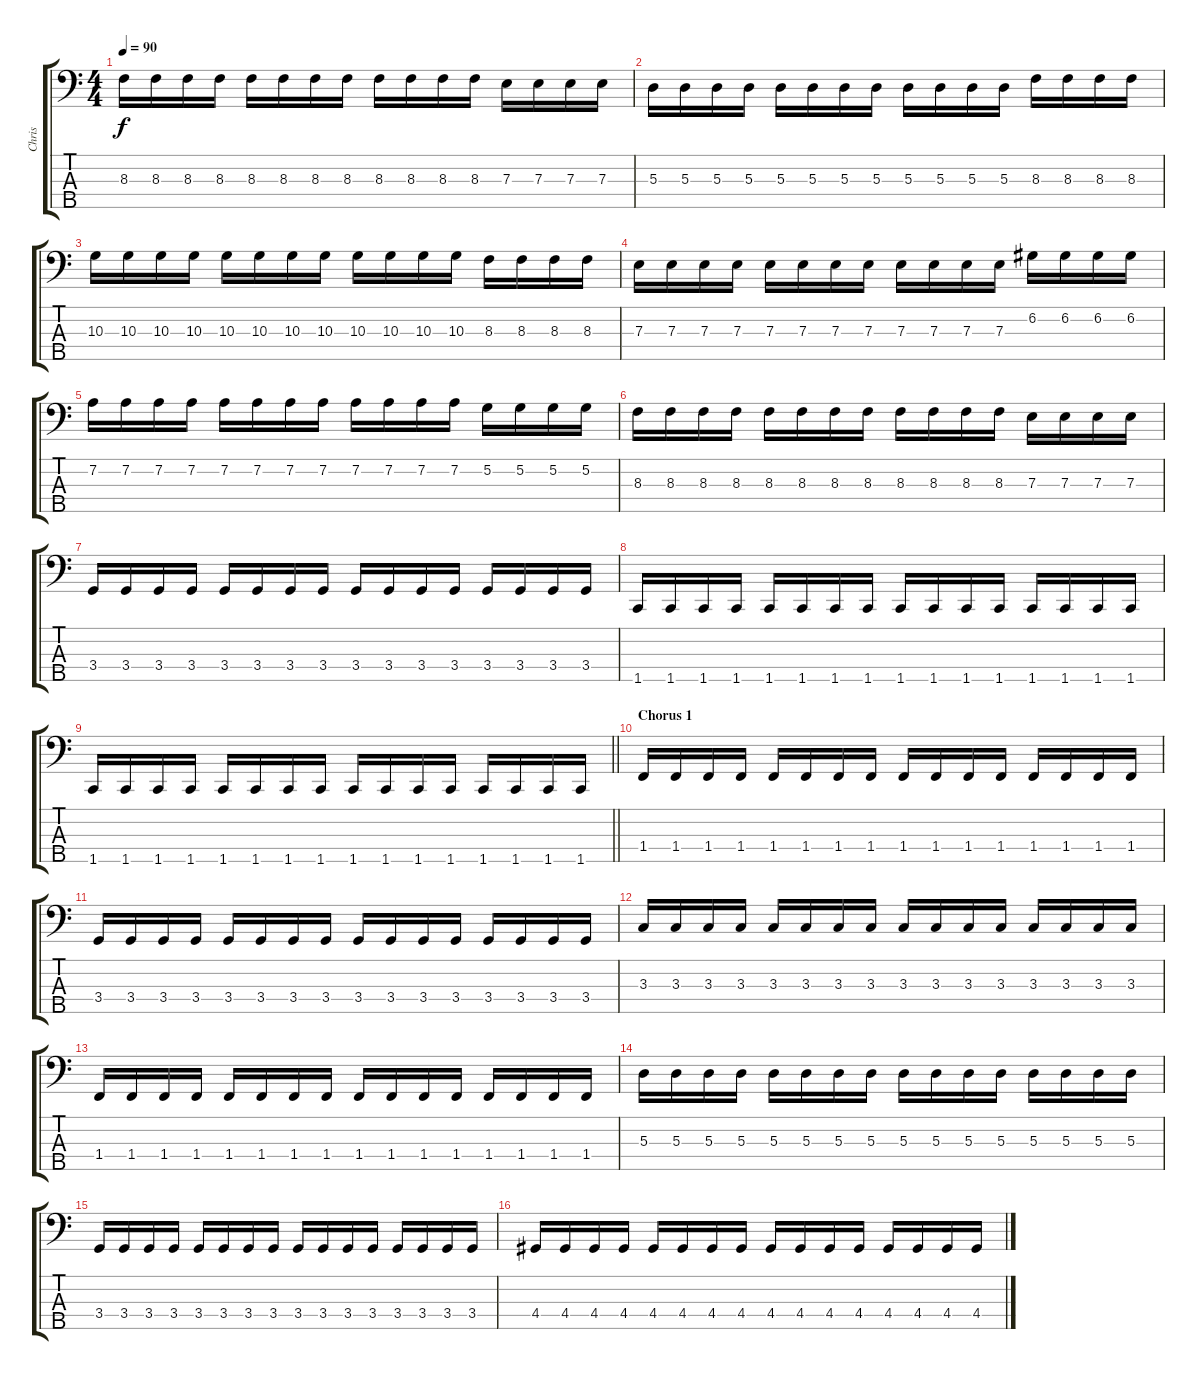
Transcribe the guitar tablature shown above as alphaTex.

\track ("Chris" "Chris") {instrument electricbassfinger}
\staff {score tabs}
\tuning (G2 D2 A1 E1 B0) {hide}
\ts (4 4)
\tempo 90
\clef f4
\ks c
8.3.16{dy f} 8.3.16 8.3.16 8.3.16 8.3.16 8.3.16 8.3.16 8.3.16 8.3.16 8.3.16 8.3.16 8.3.16 7.3.16 7.3.16 7.3.16 7.3.16 |
5.3.16 5.3.16 5.3.16 5.3.16 5.3.16 5.3.16 5.3.16 5.3.16 5.3.16 5.3.16 5.3.16 5.3.16 8.3.16 8.3.16 8.3.16 8.3.16 |
10.3.16 10.3.16 10.3.16 10.3.16 10.3.16 10.3.16 10.3.16 10.3.16 10.3.16 10.3.16 10.3.16 10.3.16 8.3.16 8.3.16 8.3.16 8.3.16 |
7.3.16 7.3.16 7.3.16 7.3.16 7.3.16 7.3.16 7.3.16 7.3.16 7.3.16 7.3.16 7.3.16 7.3.16 6.2.16 6.2.16 6.2.16 6.2.16 |
7.2.16 7.2.16 7.2.16 7.2.16 7.2.16 7.2.16 7.2.16 7.2.16 7.2.16 7.2.16 7.2.16 7.2.16 5.2.16 5.2.16 5.2.16 5.2.16 |
8.3.16 8.3.16 8.3.16 8.3.16 8.3.16 8.3.16 8.3.16 8.3.16 8.3.16 8.3.16 8.3.16 8.3.16 7.3.16 7.3.16 7.3.16 7.3.16 |
3.4.16 3.4.16 3.4.16 3.4.16 3.4.16 3.4.16 3.4.16 3.4.16 3.4.16 3.4.16 3.4.16 3.4.16 3.4.16 3.4.16 3.4.16 3.4.16 |
1.5.16 1.5.16 1.5.16 1.5.16 1.5.16 1.5.16 1.5.16 1.5.16 1.5.16 1.5.16 1.5.16 1.5.16 1.5.16 1.5.16 1.5.16 1.5.16 |
\barLineRight lightlight
1.5.16 1.5.16 1.5.16 1.5.16 1.5.16 1.5.16 1.5.16 1.5.16 1.5.16 1.5.16 1.5.16 1.5.16 1.5.16 1.5.16 1.5.16 1.5.16 |
\section ("" "Chorus 1")
1.4.16 1.4.16 1.4.16 1.4.16 1.4.16 1.4.16 1.4.16 1.4.16 1.4.16 1.4.16 1.4.16 1.4.16 1.4.16 1.4.16 1.4.16 1.4.16 |
3.4.16 3.4.16 3.4.16 3.4.16 3.4.16 3.4.16 3.4.16 3.4.16 3.4.16 3.4.16 3.4.16 3.4.16 3.4.16 3.4.16 3.4.16 3.4.16 |
3.3.16 3.3.16 3.3.16 3.3.16 3.3.16 3.3.16 3.3.16 3.3.16 3.3.16 3.3.16 3.3.16 3.3.16 3.3.16 3.3.16 3.3.16 3.3.16 |
1.4.16 1.4.16 1.4.16 1.4.16 1.4.16 1.4.16 1.4.16 1.4.16 1.4.16 1.4.16 1.4.16 1.4.16 1.4.16 1.4.16 1.4.16 1.4.16 |
5.3.16 5.3.16 5.3.16 5.3.16 5.3.16 5.3.16 5.3.16 5.3.16 5.3.16 5.3.16 5.3.16 5.3.16 5.3.16 5.3.16 5.3.16 5.3.16 |
3.4.16 3.4.16 3.4.16 3.4.16 3.4.16 3.4.16 3.4.16 3.4.16 3.4.16 3.4.16 3.4.16 3.4.16 3.4.16 3.4.16 3.4.16 3.4.16 |
4.4.16 4.4.16 4.4.16 4.4.16 4.4.16 4.4.16 4.4.16 4.4.16 4.4.16 4.4.16 4.4.16 4.4.16 4.4.16 4.4.16 4.4.16 4.4.16
